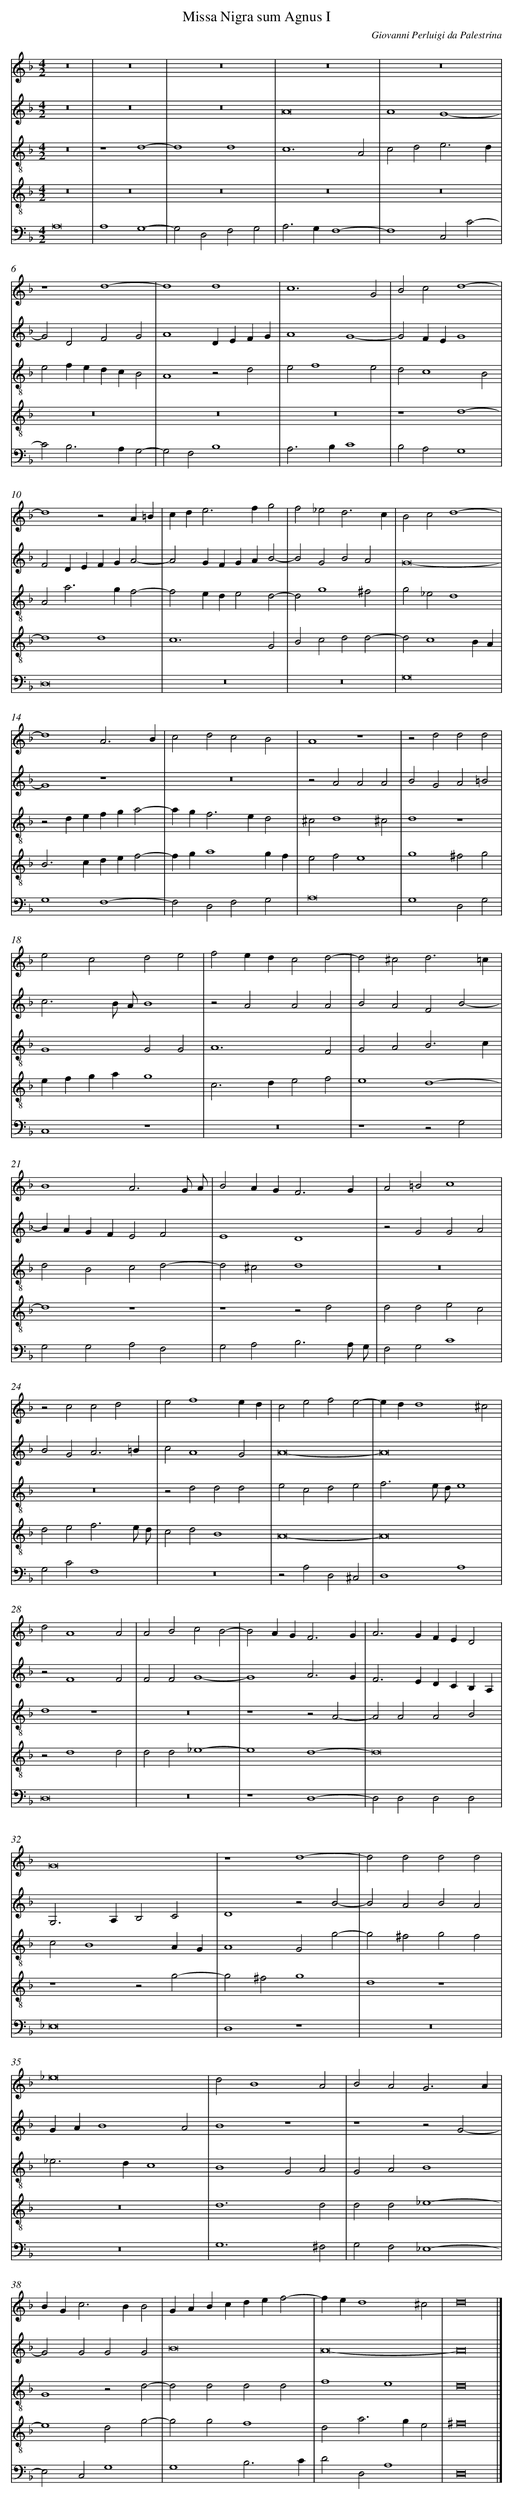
X:1
T: Missa Nigra sum Agnus I
C: Giovanni Perluigi da Palestrina
L: 1/4
M: 4/2
V: 1 clef=treble
V: 2 clef=treble
V: 3 clef=treble-8
V: 4 clef=treble-8
V: 5 clef=bass
K: F
[V:1] z8 |
[V:2] z8 |
[V:3] z8 |
[V:4] z8 |
[V:5] A,8 |
[V:1] z8 |
[V:2] z8 |
[V:3] z4d4- |
[V:4] z8 |
[V:5] A,4G,4- |
[V:1] z8 |
[V:2] z8 |
[V:3] d4d4 |
[V:4] z8 |
[V:5] G,2D,2F,2G,2 |
[V:1] z8 |
[V:2] A8 |
[V:3] c6A2 |
[V:4] z8 |
[V:5] A,2>G,2F,4- |
[V:1] z8 |
[V:2] A4G4- |
[V:3] c2d2e3d |
[V:4] z8 |
[V:5] F,4C,2C2- |
[V:1] z4d4- |
[V:2] G2D2F2G2 |
[V:3] e2fedcB2 |
[V:4] z8 |
[V:5] C2B,2>A,2G,2- |
[V:1] d4d4 |
[V:2] A4DEFG |
[V:3] A4z2d2 |
[V:4] z8 |
[V:5] G,2F,2B,4 |
[V:1] c6G2 |
[V:2] A4G4- |
[V:3] e2f4e2 |
[V:4] z8 |
[V:5] A,2>B,2C4 |
[V:1] B2c2d4- |
[V:2] G2FEG4 |
[V:3] d2c4B2 |
[V:4] z4d4- |
[V:5] B,2A,2G,4 |
[V:1] d4z2A=B |
[V:2] F2DEFGA2- |
[V:3] A2a2>g2f2- |
[V:4] d4d4 |
[V:5] D,8 |
[V:1] cd2<e2fg2 |
[V:2] A2GFGAB2- |
[V:3] f2ede2d2- |
[V:4] c6G2 |
[V:5] z8 |
[V:1] f2_e2d3c |
[V:2] B2G2B2A2 |
[V:3] d2g4^f2 |
[V:4] B2c2d2d2- |
[V:5] z8 |
[V:1] B2c2d4- |
[V:2] G8- |
[V:3] g2_e2d4 |
[V:4] d2c4BA |
[V:5] G,8 |
[V:1] d4A3B |
[V:2] G4z4 |
[V:3] z2defga2- |
[V:4] B2>c2def2- |
[V:5] G,4F,4- |
[V:1] c2d2c2B2 |
[V:2] z8 |
[V:3] ag2<f2ed2 |
[V:4] fga4gf |
[V:5] F,2D,2F,2G,2 |
[V:1] A4z4 |
[V:2] z2A2A2A2 |
[V:3] ^c2d4^c2 |
[V:4] e2f2e4 |
[V:5] A,8 |
[V:1] z2d2d2d2 |
[V:2] B2G2A2=B2 |
[V:3] d4z4 |
[V:4] g4^f2g2 |
[V:5] G,4D,2G,2 |
[V:1] e2c2d2e2 |
[V:2] c3B/ A/B4 |
[V:3] G4G2G2 |
[V:4] efgag4 |
[V:5] C,4z4 |
[V:1] f2edc2d2- |
[V:2] z2A2A2A2 |
[V:3] A6F2 |
[V:4] c2>d2e2f2 |
[V:5] z8 |
[V:1] d2^c2d3=c |
[V:2] B2A2F2B2- |
[V:3] G2A2B3c |
[V:4] e4d4- |
[V:5] z4z2G,2 |
[V:1] B4A3G/ A/ |
[V:2] BAGFE2F2 |
[V:3] d2B2c2d2- |
[V:4] d4z4 |
[V:5] G,2G,2A,2F,2 |
[V:1] B2AG2<F2G |
[V:2] E4D4 |
[V:3] d2^c2d4 |
[V:4] z4z2d2 |
[V:5] G,2A,2B,3A,/ G,/ |
[V:1] A2=B2c4 |
[V:2] z2G2G2A2 |
[V:3] z8 |
[V:4] d2d2e2c2 |
[V:5] F,2G,2C4 |
[V:1] z2c2c2d2 |
[V:2] B2G2A3=B |
[V:3] z8 |
[V:4] d2e2f3e/ d/ |
[V:5] G,2C2F,4 |
[V:1] e2f4ed |
[V:2] c2A4G2 |
[V:3] z2d2d2d2 |
[V:4] c2d2B4 |
[V:5] z8 |
[V:1] c2e2f2e2- |
[V:2] A8- |
[V:3] e2c2d2e2 |
[V:4] A8- |
[V:5] z2A,2D,2^C,2 |
[V:1] edd4^c2 |
[V:2] A8 |
[V:3] f3e/ d/e4 |
[V:4] A8 |
[V:5] D,4A,4 |
[V:1] d2A4A2 |
[V:2] z2F4F2 |
[V:3] d4z4 |
[V:4] z2d4d2 |
[V:5] D,8 |
[V:1] A2B2c2B2- |
[V:2] F2F2G4- |
[V:3] z8 |
[V:4] d2d2_e4- |
[V:5] z8 |
[V:1] B2AG2<F2G |
[V:2] G4A3G |
[V:3] z4z2A2- |
[V:4] e4d4- |
[V:5] z4D,4- |
[V:1] A2>G2FED2 |
[V:2] F2>E2DCB,A, |
[V:3] A2A2A2B2 |
[V:4] d8 |
[V:5] D,2D,2D,2D,2 |
[V:1] G8 |
[V:2] G,2>A,2B,2C2 |
[V:3] c2B4AG |
[V:4] z4z2g2- |
[V:5] _E,8 |
[V:1] z4d4- |
[V:2] D4z2B2- |
[V:3] A4G2g2- |
[V:4] g2^f2g4 |
[V:5] D,4z4 |
[V:1] d2d2d2d2 |
[V:2] B2A2B2A2 |
[V:3] g2^f2g2f2 |
[V:4] d4z4 |
[V:5] z8 |
[V:1] _e8 |
[V:2] GAB4A2 |
[V:3] _e2>d2c4 |
[V:4] z8 |
[V:5] z8 |
[V:1] d2B4A2 |
[V:2] B4z4 |
[V:3] B4G2A2 |
[V:4] d6d2 |
[V:5] G,6^F,2 |
[V:1] B2A2G3A |
[V:2] z4z2G2- |
[V:3] G2A2B4 |
[V:4] d2d2_e4- |
[V:5] G,2F,2_E,4- |
[V:1] BG2<c2BB2 |
[V:2] G2G2G2G2 |
[V:3] G4z2d2- |
[V:4] e4d2g2- |
[V:5] E,2C,2G,4 |
[V:1] GABcdef2- |
[V:2] B8 |
[V:3] d2d2d2d2 |
[V:4] g2g2f4 |
[V:5] G,4B,3C |
[V:1] fed4^c2 |
[V:2] A8- |
[V:3] f4e4 |
[V:4] d2a2>g2e2 |
[V:5] D2D,2A,4 |
[V:1] d8 |]
[V:2] A8 |]
[V:3] d8 |]
[V:4] ^f8 |]
[V:5] D,8 |]
